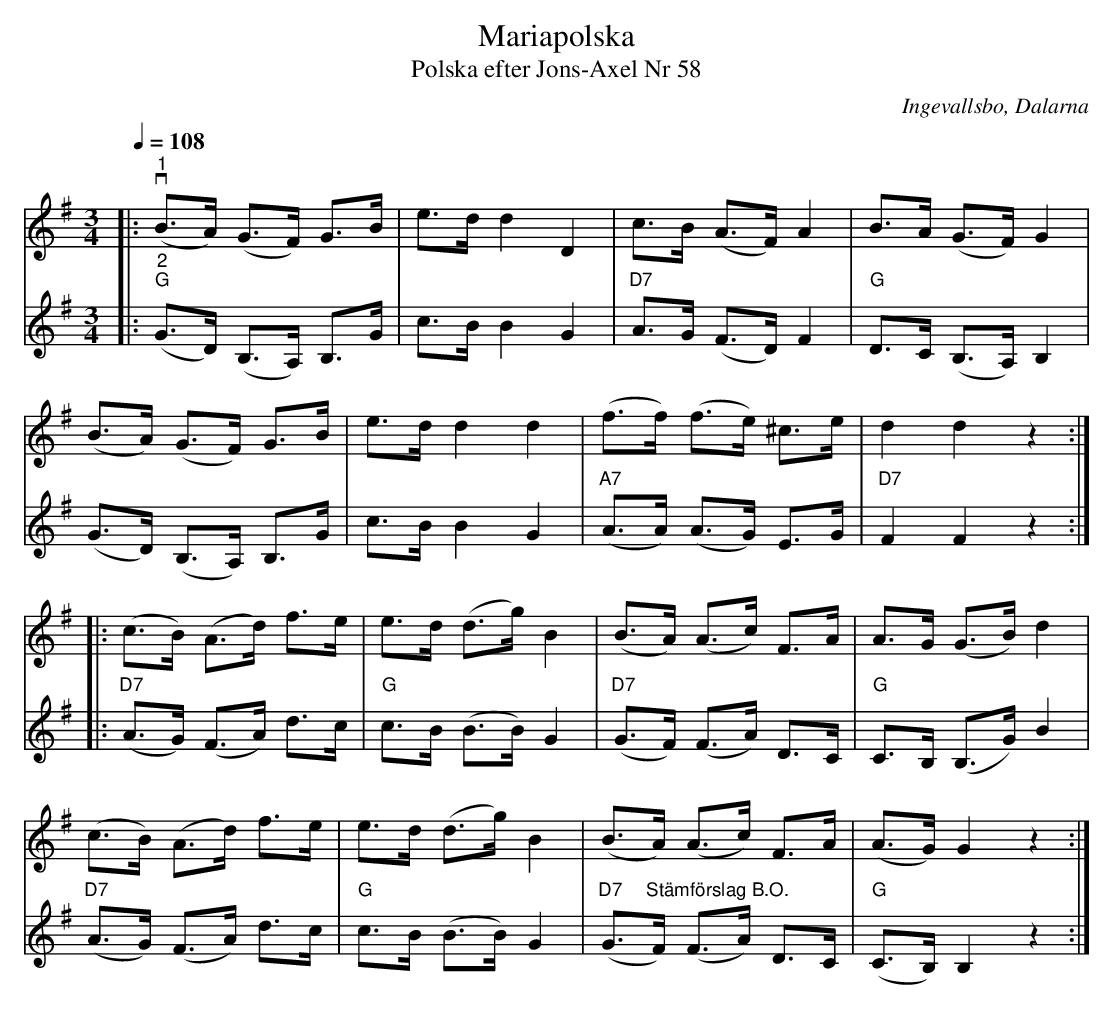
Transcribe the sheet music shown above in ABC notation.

X:1
T:Mariapolska
T:Polska efter Jons-Axel Nr 58
O:Ingevallsbo, Dalarna
L:1/8
Q:1/4=108
M:3/4
K:G
V:1
|:"^1"v (B>A) (G>F) G>B | e>d d2 D2 | c>B (A>F) A2 |  B>A (G>F) G2 |
(B>A) (G>F) G>B | e>d d2 d2 | (f>f) (f>e) ^c>e | d2 d2 z2 ::
(c>B) (A>d) f>e | e>d (d>g) B2 | (B>A) (A>c) F>A | A>G (G>B) d2 |
(c>B) (A>d) f>e | e>d (d>g) B2 | (B>A) (A>c) F>A | (A>G) G2 z2 :|
V:2
|:"^2""G" (G>D) (B,>A,) B,>G | c>B B2 G2 |"D7" A>G (F>D) F2 |"G" D>C (B,>A,) B,2 |
(G>D) (B,>A,) B,>G | c>B B2 G2 |"A7" (A>A) (A>G) E>G |"D7" F2 F2 z2 ::
"D7" (A>G) (F>A) d>c |"G" c>B (B>B) G2 | "D7" (G>F) (F>A) D>C | "G" C>B, (B,>G) B2 |
"D7" (A>G) (F>A) d>c |"G" c>B (B>B) G2 | "D7"  (G"^Stämförslag B.O.">F) (F>A) D>C | "G" (C>B,) B,2 z2 :|
